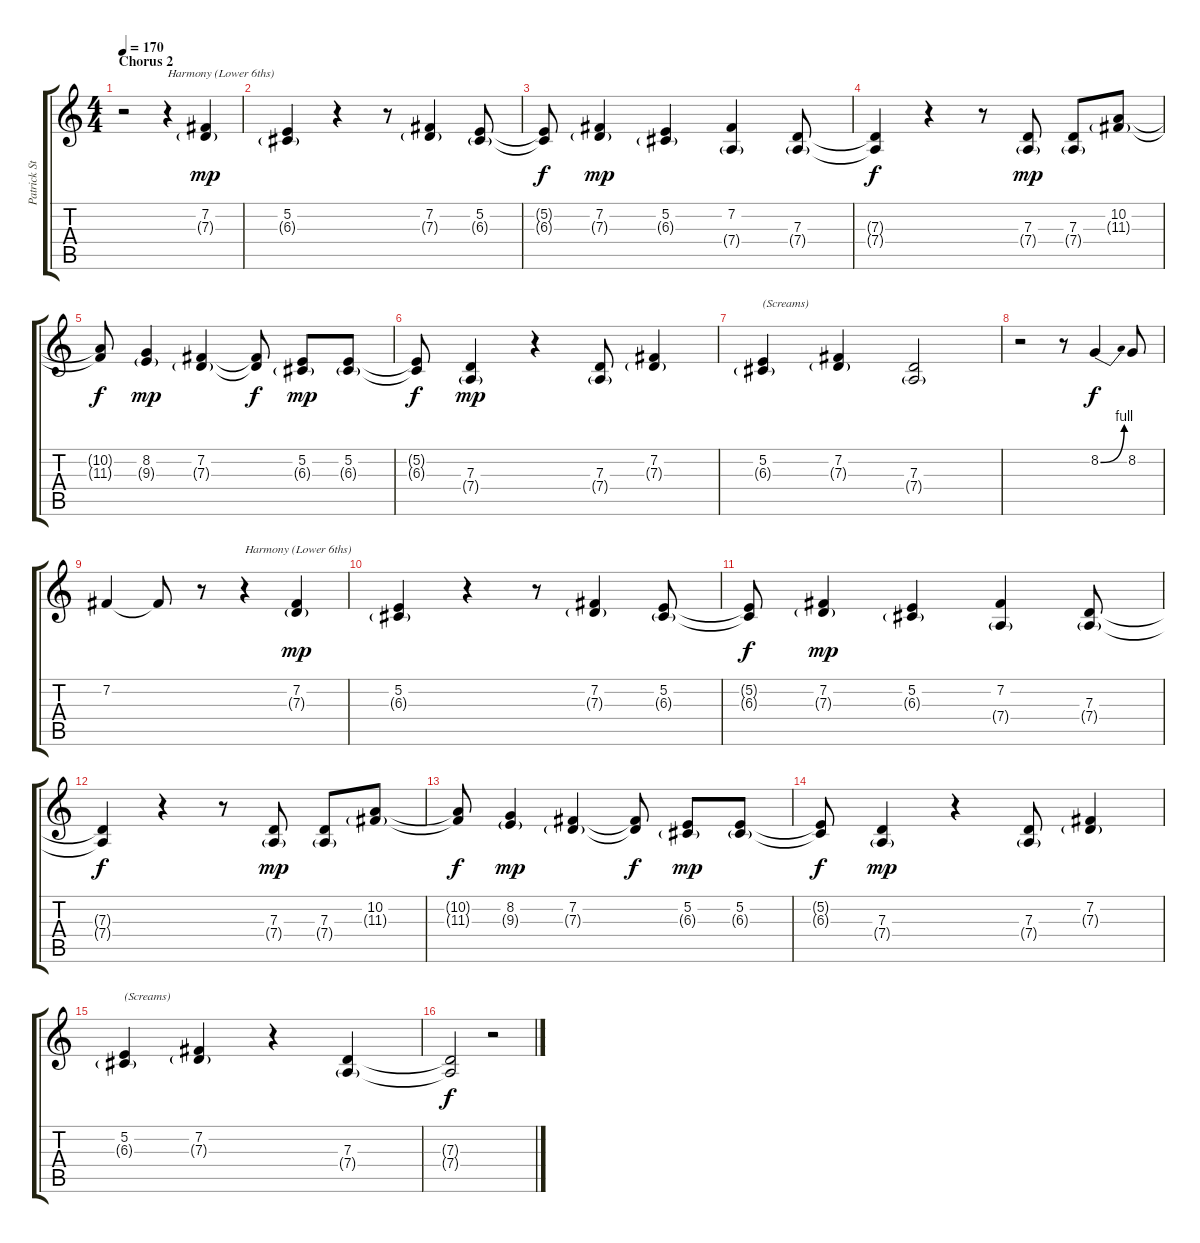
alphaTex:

\track ("Patrick Stump (Lead Vocal and Harmonies)" "Patrick St") {instrument clarinet}
\staff {score tabs}
\tuning (E4 B3 G3 D3 A2 E2) {hide}
\ts (4 4)
\section ("" "Chorus 2")
\tempo 170
\clef g2
\ks c
r.2{dy f} r.4{txt "Harmony (Lower 6ths)"} (7.2 7.3{g}).4{dy mp} |
(5.2 6.3{g}).4 r.4 r.8 (7.2 7.3{g}).4 (5.2 6.3{g}).8 |
(5.2{t} 6.3{t}).8{dy f} (7.2 7.3{g}).4{dy mp} (5.2 6.3{g}).4 (7.2 7.4{g}).4 (7.3 7.4{g}).8 |
(7.3{t} 7.4{t}).4{dy f} r.4 r.8 (7.3 7.4{g}).8{dy mp} (7.3 7.4{g}).8 (10.2 11.3{g}).8 |
(10.2{t} 11.3{t}).8{dy f} (8.2 9.3{g}).4{dy mp} (7.2 7.3{g}).4 (7.2{t} 7.3{t}).8{dy f} (5.2 6.3{g}).8{dy mp} (5.2 6.3{g}).8 |
(5.2{t} 6.3{t}).8{dy f} (7.3 7.4{g}).4{dy mp} r.4 (7.3 7.4{g}).8 (7.2 7.3{g}).4 |
(5.2 6.3{g}).4{txt "(Screams)"} (7.2 7.3{g}).4 (7.3 7.4{g}).2 |
r.2 r.8 8.2{be (bend 0 0 60 4)}.4{dy f} 8.2.8 |
7.2.4 7.2{t}.8 r.8 r.4{txt "Harmony (Lower 6ths)"} (7.2 7.3{g}).4{dy mp} |
(5.2 6.3{g}).4 r.4 r.8 (7.2 7.3{g}).4 (5.2 6.3{g}).8 |
(5.2{t} 6.3{t}).8{dy f} (7.2 7.3{g}).4{dy mp} (5.2 6.3{g}).4 (7.2 7.4{g}).4 (7.3 7.4{g}).8 |
(7.3{t} 7.4{t}).4{dy f} r.4 r.8 (7.3 7.4{g}).8{dy mp} (7.3 7.4{g}).8 (10.2 11.3{g}).8 |
(10.2{t} 11.3{t}).8{dy f} (8.2 9.3{g}).4{dy mp} (7.2 7.3{g}).4 (7.2{t} 7.3{t}).8{dy f} (5.2 6.3{g}).8{dy mp} (5.2 6.3{g}).8 |
(5.2{t} 6.3{t}).8{dy f} (7.3 7.4{g}).4{dy mp} r.4 (7.3 7.4{g}).8 (7.2 7.3{g}).4 |
(5.2 6.3{g}).4{txt "(Screams)"} (7.2 7.3{g}).4 r.4 (7.3 7.4{g}).4 |
(7.3{t} 7.4{t}).2{dy f} r.2
